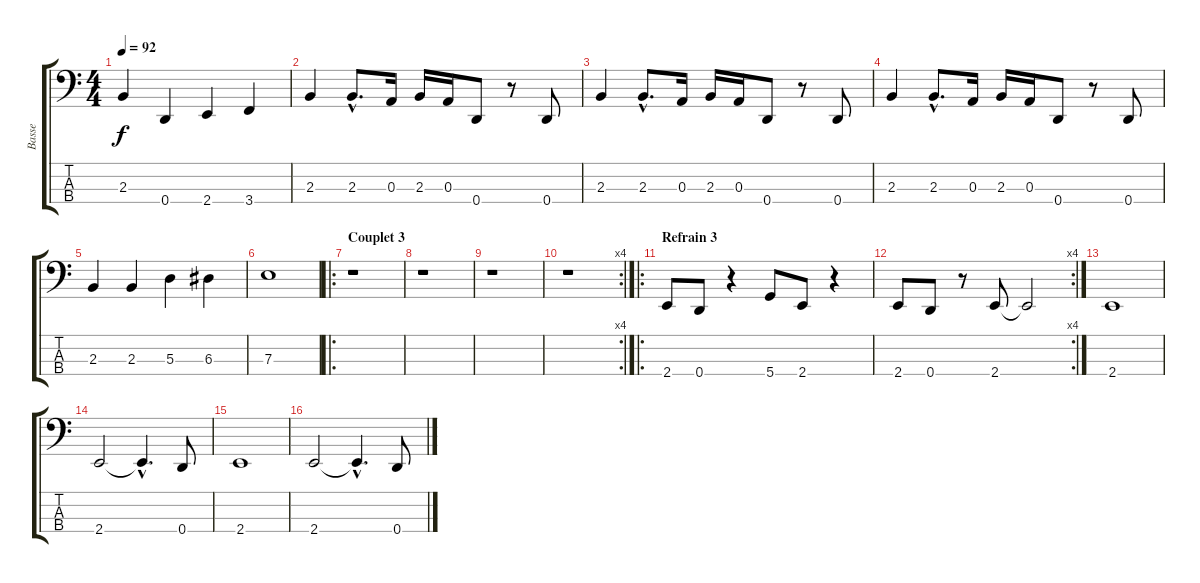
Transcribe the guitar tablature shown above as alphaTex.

\track ("Basse" "Basse") {instrument electricbasspick}
\staff {score tabs}
\tuning (G2 D2 A1 D1) {hide}
\ts (4 4)
\tempo 92
\clef f4
\ks c
2.3.4{dy f} 0.4.4 2.4.4 3.4.4 |
2.3.4 2.3{hac}.8{d} 0.3.16 2.3.16 0.3.16 0.4.8 r.8 0.4.8 |
2.3.4 2.3{hac}.8{d} 0.3.16 2.3.16 0.3.16 0.4.8 r.8 0.4.8 |
2.3.4 2.3{hac}.8{d} 0.3.16 2.3.16 0.3.16 0.4.8 r.8 0.4.8 |
2.3.4 2.3.4 5.3.4 6.3.4 |
7.3.1 |
\ro
\section ("" "Couplet 3")
r.1 |
r.1 |
r.1 |
\rc 4
r.1 |
\ro
\section ("" "Refrain 3")
2.4.8 0.4.8 r.4 5.4.8 2.4.8 r.4 |
\rc 4
2.4.8 0.4.8 r.8 2.4.8 2.4{t}.2 |
2.4.1 |
2.4.2 2.4{hac t}.4{d} 0.4.8 |
2.4.1 |
2.4.2 2.4{hac t}.4{d} 0.4.8
